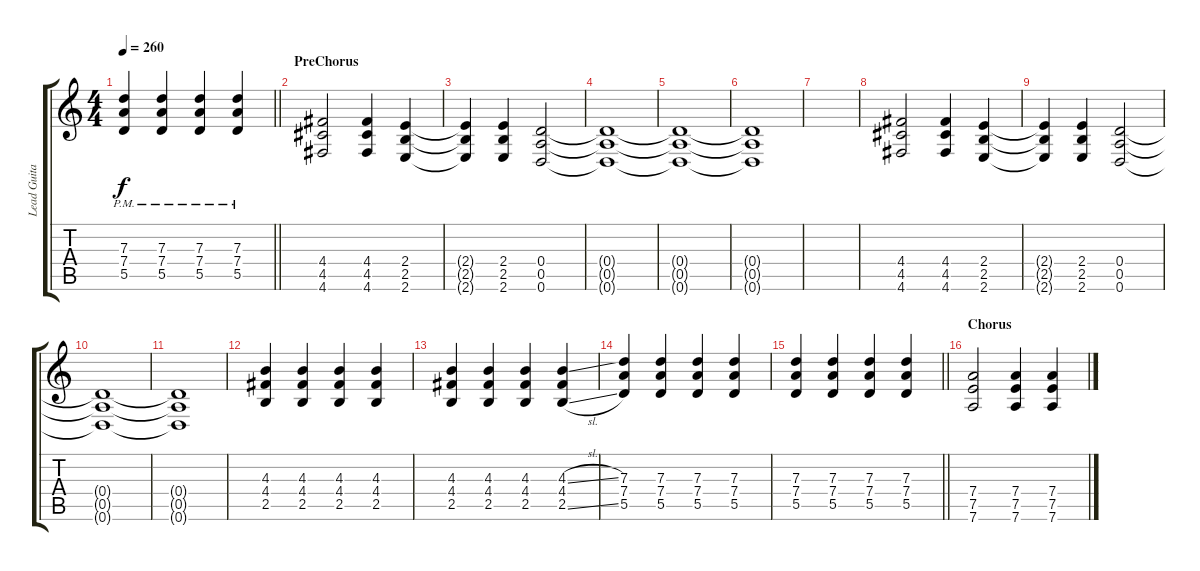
\track ("Lead Guitar" "Lead Guita") {instrument overdrivenguitar}
\staff {score tabs}
\tuning (E4 B3 G3 D3 A2 D2) {hide}
\ts (4 4)
\tempo 260
\clef g2
\barLineRight lightlight
\ks c
(7.3{pm} 7.4{pm} 5.5{pm}).4{dy f} (7.3{pm} 7.4{pm} 5.5{pm}).4 (7.3{pm} 7.4{pm} 5.5{pm}).4 (7.3{pm} 7.4{pm} 5.5{pm}).4 |
\section ("" "PreChorus")
(4.4 4.5 4.6).2{balance 16} (4.4 4.5 4.6).4 (2.4 2.5 2.6).4 |
(2.4{t} 2.5{t} 2.6{t}).4 (2.4 2.5 2.6).4 (0.4 0.5 0.6).2 |
(0.4{t} 0.5{t} 0.6{t}).1 |
(0.4{t} 0.5{t} 0.6{t}).1 |
(0.4{t} 0.5{t} 0.6{t}).1 |
|
(4.4 4.5 4.6).2{balance 16} (4.4 4.5 4.6).4 (2.4 2.5 2.6).4 |
(2.4{t} 2.5{t} 2.6{t}).4 (2.4 2.5 2.6).4 (0.4 0.5 0.6).2 |
(0.4{t} 0.5{t} 0.6{t}).1 |
(0.4{t} 0.5{t} 0.6{t}).1 |
(4.3 4.4 2.5).4 (4.3 4.4 2.5).4 (4.3 4.4 2.5).4 (4.3 4.4 2.5).4 |
(4.3 4.4 2.5).4 (4.3 4.4 2.5).4 (4.3 4.4 2.5).4 (4.3{sl} 4.4 2.5{sl}).4 |
(7.3 7.4 5.5).4 (7.3 7.4 5.5).4 (7.3 7.4 5.5).4 (7.3 7.4 5.5).4 |
\barLineRight lightlight
(7.3 7.4 5.5).4 (7.3 7.4 5.5).4 (7.3 7.4 5.5).4 (7.3 7.4 5.5).4 |
\section ("" "Chorus")
(7.4 7.5 7.6).2 (7.4 7.5 7.6).4 (7.4 7.5 7.6).4
